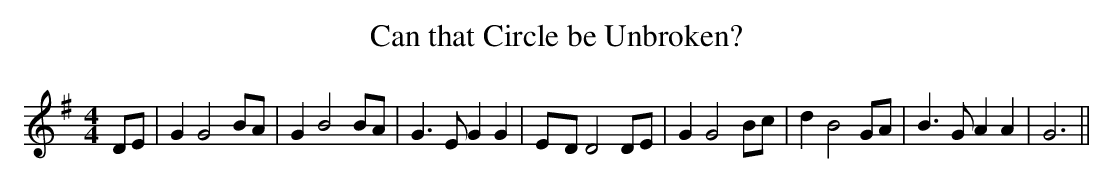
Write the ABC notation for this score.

X:1
T:Can that Circle be Unbroken?
M:4/4
L:1/8
K:G
 DE| G2 G4 BA| G2 B4 BA| G3 E G2 G2|E-D D4 DE| G2 G4 Bc| d2 B4 GA|\
 B3 G A2 A2| G6||
